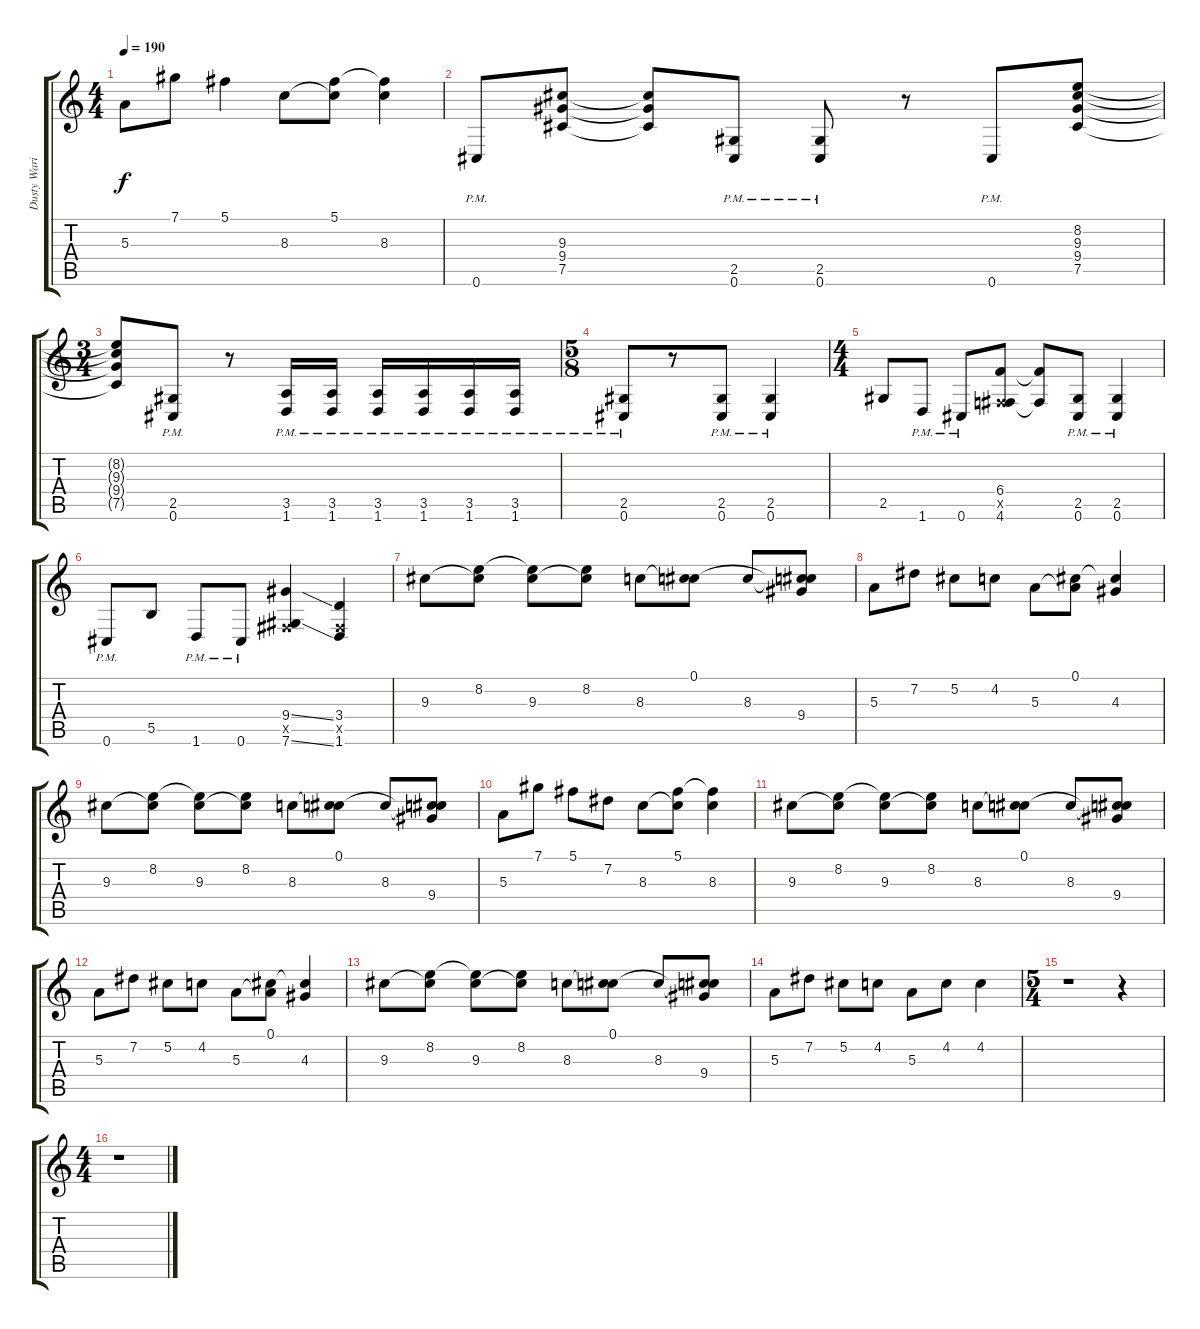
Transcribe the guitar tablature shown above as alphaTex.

\track ("Dusty Waring" "Dusty Wari") {instrument distortionguitar}
\staff {score tabs}
\tuning (Db4 Ab3 E3 B2 Gb2 Db2) {hide}
\ts (4 4)
\tempo 190
\clef g2
\ks c
5.3.8{dy f} 7.1.8 5.1.4 8.3.8 (5.1 8.3{t}).8 (5.1{t} 8.3).4 |
0.6{pm}.8 (9.3 9.4 7.5).8{beam split} (9.3{t} 9.4{t} 7.5{t}).8{beam merge} (2.5{pm} 0.6{pm}).8{beam split} (2.5{pm} 0.6{pm}).8 r.8 0.6{pm}.8 (8.2 9.3 9.4 7.5).8 |
\ts (3 4)
(8.2{t} 9.3{t} 9.4{t} 7.5{t}).8 (2.5{pm} 0.6{pm}).8 r.8 (3.5{pm} 1.6{pm}).16 (3.5{pm} 1.6{pm}).16 (3.5{pm} 1.6{pm}).16 (3.5{pm} 1.6{pm}).16 (3.5{pm} 1.6{pm}).16 (3.5{pm} 1.6{pm}).16 |
\ts (5 8)
(2.5{pm} 0.6{pm}).8 r.8 (2.5{pm} 0.6{pm}).8 (2.5{pm} 0.6{pm}).4 |
\ts (4 4)
2.5.8 1.6{pm}.8 0.6{pm}.8 (6.4 0.5{x} 4.6).8 (6.4{t} 4.6{t}).8 (2.5{pm} 0.6{pm}).8 (2.5{pm} 0.6{pm}).4 |
0.6{pm}.8 5.5.8 1.6{pm}.8 0.6{pm}.8 (9.4{ss} 0.5{x} 7.6{ss}).4 (3.4 0.5{x} 1.6).4 |
9.3.8 (8.2 9.3{t}).8 (8.2{t} 9.3).8 (8.2 9.3{t}).8 8.3.8 (0.1 8.3{t}).8 8.3.8 (0.1{t} 8.3{t} 9.4).8 |
5.3.8 7.2.8 5.2.8 4.2.8 5.3.8 (0.1 5.3{t}).8 (0.1{t} 4.3).4 |
9.3.8 (8.2 9.3{t}).8 (8.2{t} 9.3).8 (8.2 9.3{t}).8 8.3.8 (0.1 8.3{t}).8 8.3.8 (0.1{t} 8.3{t} 9.4).8 |
5.3.8 7.1.8 5.1.8 7.2.8 8.3.8 (5.1 8.3{t}).8 (5.1{t} 8.3).4 |
9.3.8 (8.2 9.3{t}).8 (8.2{t} 9.3).8 (8.2 9.3{t}).8 8.3.8 (0.1 8.3{t}).8 8.3.8 (0.1{t} 8.3{t} 9.4).8 |
5.3.8 7.2.8 5.2.8 4.2.8 5.3.8 (0.1 5.3{t}).8 (0.1{t} 4.3).4 |
9.3.8 (8.2 9.3{t}).8 (8.2{t} 9.3).8 (8.2 9.3{t}).8 8.3.8 (0.1 8.3{t}).8 8.3.8 (0.1{t} 8.3{t} 9.4).8 |
5.3.8 7.2.8 5.2.8 4.2.8 5.3.8 4.2.8 4.2.4 |
\ts (5 4)
r.1 r.4 |
\ts (4 4)
r.1
